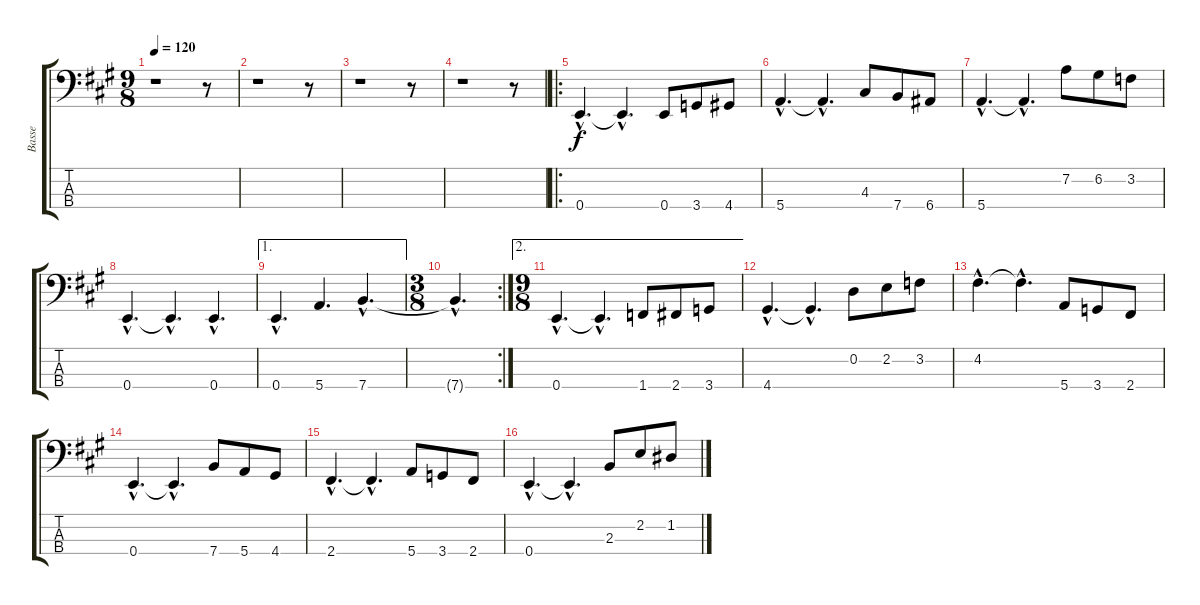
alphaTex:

\track ("Basse" "Basse") {instrument electricbassfinger}
\staff {score tabs}
\tuning (G2 D2 A1 E1) {hide}
\ts (9 8)
\tempo 120
\clef f4
\ks a
r.1{dy f instrument electricbassfinger} r.8 |
r.1 r.8 |
r.1 r.8 |
r.1 r.8 |
\ro
0.4{hac}.4{d} 0.4{hac t}.4{d} 0.4.8 3.4.8 4.4.8 |
5.4{hac}.4{d} 5.4{hac t}.4{d} 4.3.8 7.4.8 6.4.8 |
5.4{hac}.4{d} 5.4{hac t}.4{d} 7.2.8 6.2.8 3.2.8 |
0.4{hac}.4{d} 0.4{hac t}.4{d} 0.4{hac}.4{d} |
\ae 1
0.4{hac}.4{d} 5.4.4{d} 7.4{hac}.4{d} |
\rc 2
\ts (3 8)
7.4{hac t}.4{d} |
\ae 2
\ts (9 8)
0.4{hac}.4{d} 0.4{hac t}.4{d} 1.4.8 2.4.8 3.4.8 |
4.4{hac}.4{d} 4.4{hac t}.4{d} 0.2.8 2.2.8 3.2.8 |
4.2{hac}.4{d} 4.2{hac t}.4{d} 5.4.8 3.4.8 2.4.8 |
0.4{hac}.4{d} 0.4{hac t}.4{d} 7.4.8 5.4.8 4.4.8 |
2.4{hac}.4{d} 2.4{hac t}.4{d} 5.4.8 3.4.8 2.4.8 |
0.4{hac}.4{d} 0.4{hac t}.4{d} 2.3.8 2.2.8 1.2.8
